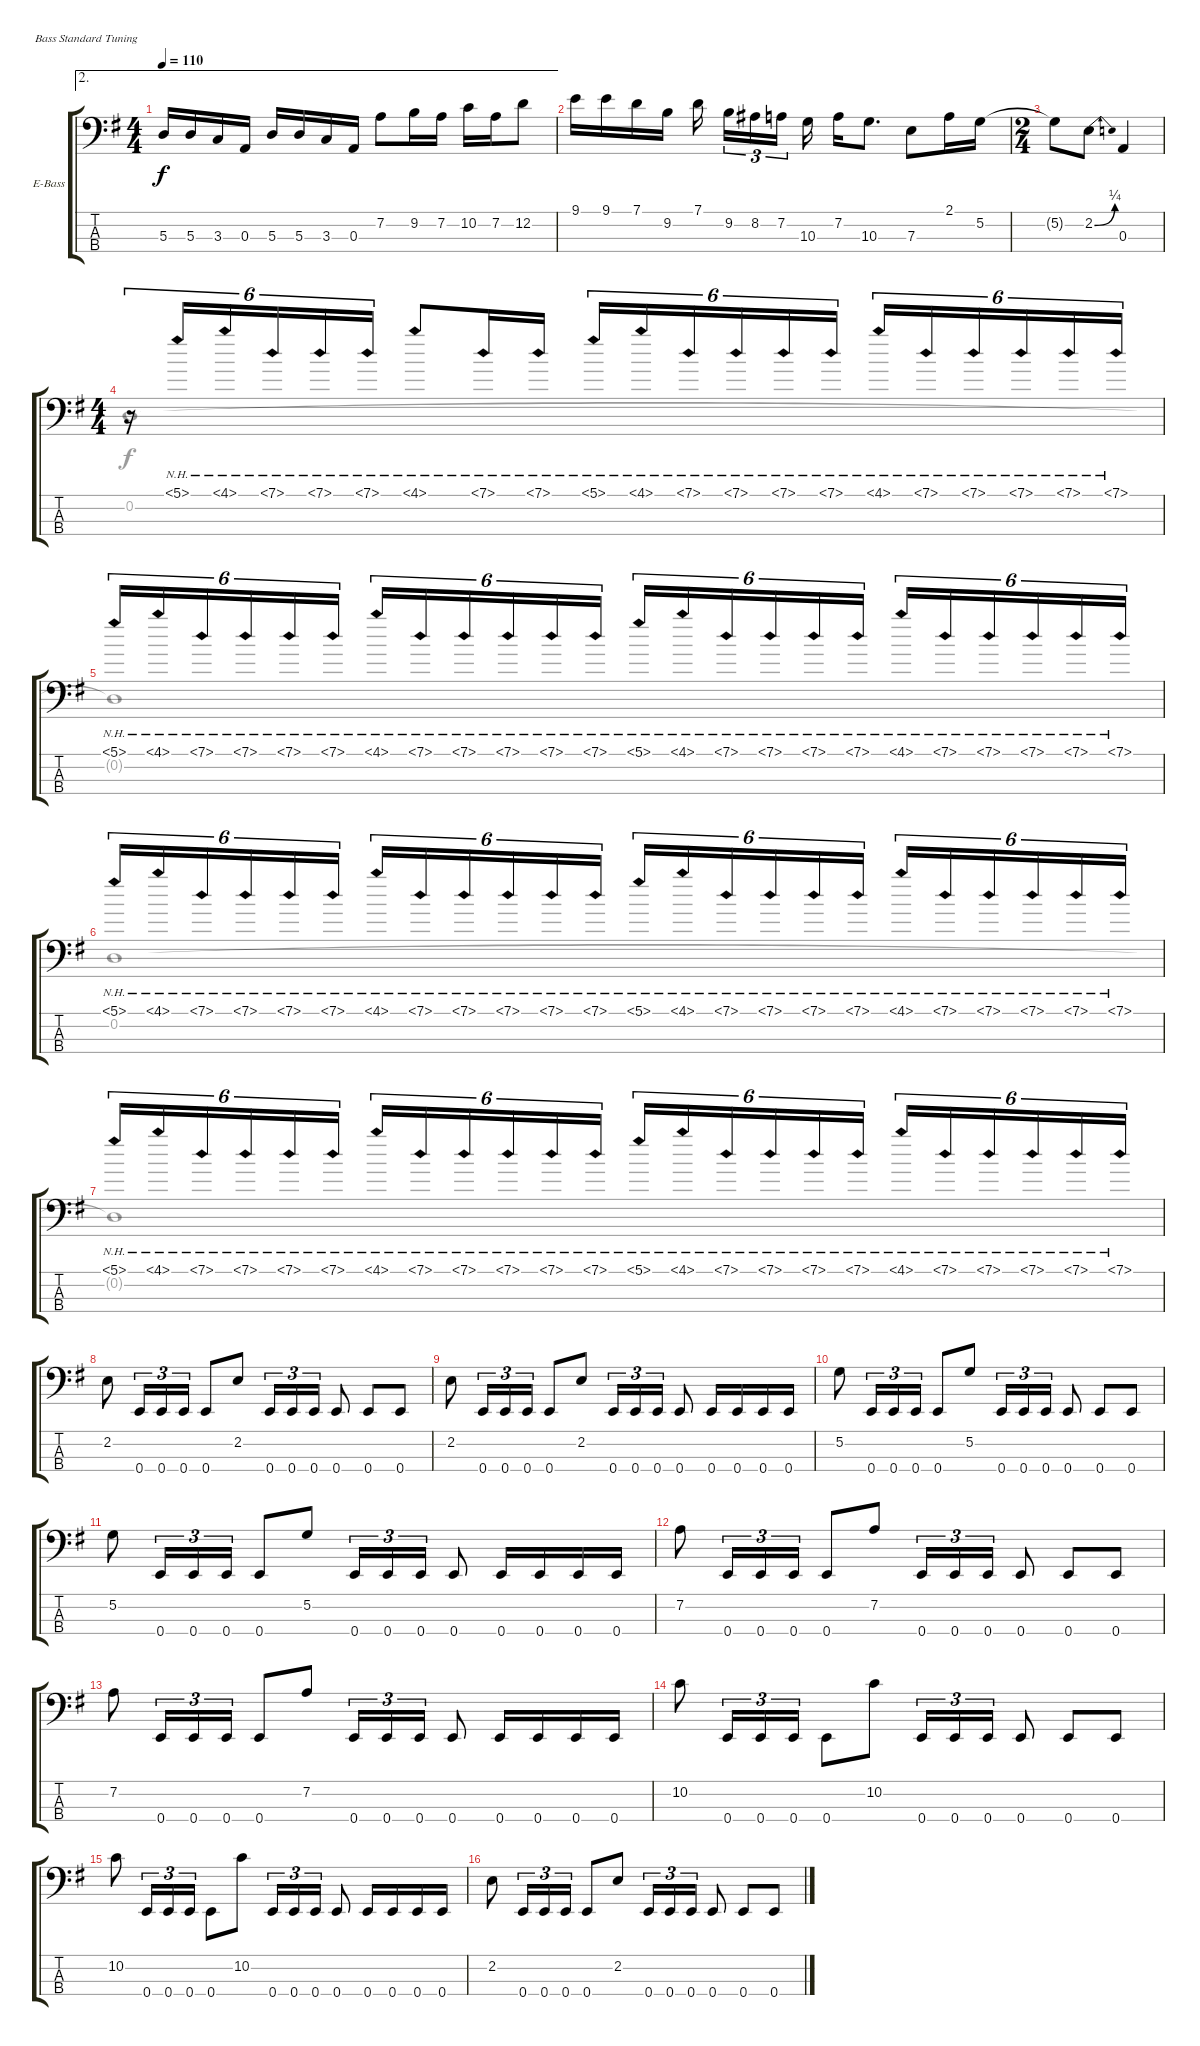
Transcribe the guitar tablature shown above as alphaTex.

\bracketExtendMode groupsimilarinstruments
\firstSystemTrackNameOrientation horizontal
\otherSystemsTrackNameOrientation horizontal
\track ("John Alderete (Bass)" "E-Bass") {instrument electricbassfinger}
\staff {score tabs}
\tuning (G2 D2 A1 E1)
\voice
\ae 2
\ts (4 4)
\tempo 110
\clef f4
\ks g
5.3.16{dy f} 5.3.16 3.3.16 0.3.16 5.3.16 5.3.16 3.3.16 0.3.16 7.2.8 9.2.16 7.2.16 10.2.16 7.2.16 12.2.8 |
9.1.16 9.1.16 7.1.16 9.2.16 7.1.16 9.2.16{tu (3 2)} 8.2.16{tu (3 2)} 7.2.16{tu (3 2)} 10.3.16 7.2.16 10.3.8{d} 7.3.8 2.1.16 5.2.16 |
\ts (2 4)
\beaming (8 2 2)
5.2{t}.8 2.2{be (bend 0 0 60 1)}.8 0.3.4 |
\ts (4 4)
\beaming (8 2 2 2 2)
r.16{tu (6 4)} 5.1{nh}.16{tu (6 4)} 4.1{nh}.16{tu (6 4)} 7.1{nh}.16{tu (6 4)} 7.1{nh}.16{tu (6 4)} 7.1{nh}.16{tu (6 4)} 4.1{nh}.8 7.1{nh}.16 7.1{nh}.16 5.1{nh}.16{tu (6 4)} 4.1{nh}.16{tu (6 4)} 7.1{nh}.16{tu (6 4)} 7.1{nh}.16{tu (6 4)} 7.1{nh}.16{tu (6 4)} 7.1{nh}.16{tu (6 4)} 4.1{nh}.16{tu (6 4)} 7.1{nh}.16{tu (6 4)} 7.1{nh}.16{tu (6 4)} 7.1{nh}.16{tu (6 4)} 7.1{nh}.16{tu (6 4)} 7.1{nh}.16{tu (6 4)} |
5.1{nh}.16{tu (6 4)} 4.1{nh}.16{tu (6 4)} 7.1{nh}.16{tu (6 4)} 7.1{nh}.16{tu (6 4)} 7.1{nh}.16{tu (6 4)} 7.1{nh}.16{tu (6 4)} 4.1{nh}.16{tu (6 4)} 7.1{nh}.16{tu (6 4)} 7.1{nh}.16{tu (6 4)} 7.1{nh}.16{tu (6 4)} 7.1{nh}.16{tu (6 4)} 7.1{nh}.16{tu (6 4)} 5.1{nh}.16{tu (6 4)} 4.1{nh}.16{tu (6 4)} 7.1{nh}.16{tu (6 4)} 7.1{nh}.16{tu (6 4)} 7.1{nh}.16{tu (6 4)} 7.1{nh}.16{tu (6 4)} 4.1{nh}.16{tu (6 4)} 7.1{nh}.16{tu (6 4)} 7.1{nh}.16{tu (6 4)} 7.1{nh}.16{tu (6 4)} 7.1{nh}.16{tu (6 4)} 7.1{nh}.16{tu (6 4)} |
5.1{nh}.16{tu (6 4)} 4.1{nh}.16{tu (6 4)} 7.1{nh}.16{tu (6 4)} 7.1{nh}.16{tu (6 4)} 7.1{nh}.16{tu (6 4)} 7.1{nh}.16{tu (6 4)} 4.1{nh}.16{tu (6 4)} 7.1{nh}.16{tu (6 4)} 7.1{nh}.16{tu (6 4)} 7.1{nh}.16{tu (6 4)} 7.1{nh}.16{tu (6 4)} 7.1{nh}.16{tu (6 4)} 5.1{nh}.16{tu (6 4)} 4.1{nh}.16{tu (6 4)} 7.1{nh}.16{tu (6 4)} 7.1{nh}.16{tu (6 4)} 7.1{nh}.16{tu (6 4)} 7.1{nh}.16{tu (6 4)} 4.1{nh}.16{tu (6 4)} 7.1{nh}.16{tu (6 4)} 7.1{nh}.16{tu (6 4)} 7.1{nh}.16{tu (6 4)} 7.1{nh}.16{tu (6 4)} 7.1{nh}.16{tu (6 4)} |
5.1{nh}.16{tu (6 4)} 4.1{nh}.16{tu (6 4)} 7.1{nh}.16{tu (6 4)} 7.1{nh}.16{tu (6 4)} 7.1{nh}.16{tu (6 4)} 7.1{nh}.16{tu (6 4)} 4.1{nh}.16{tu (6 4)} 7.1{nh}.16{tu (6 4)} 7.1{nh}.16{tu (6 4)} 7.1{nh}.16{tu (6 4)} 7.1{nh}.16{tu (6 4)} 7.1{nh}.16{tu (6 4)} 5.1{nh}.16{tu (6 4)} 4.1{nh}.16{tu (6 4)} 7.1{nh}.16{tu (6 4)} 7.1{nh}.16{tu (6 4)} 7.1{nh}.16{tu (6 4)} 7.1{nh}.16{tu (6 4)} 4.1{nh}.16{tu (6 4)} 7.1{nh}.16{tu (6 4)} 7.1{nh}.16{tu (6 4)} 7.1{nh}.16{tu (6 4)} 7.1{nh}.16{tu (6 4)} 7.1{nh}.16{tu (6 4)} |
2.2.8 0.4.16{tu (3 2)} 0.4.16{tu (3 2)} 0.4.16{tu (3 2)} 0.4.8 2.2.8 0.4.16{tu (3 2)} 0.4.16{tu (3 2)} 0.4.16{tu (3 2)} 0.4.8 0.4.8 0.4.8 |
2.2.8 0.4.16{tu (3 2)} 0.4.16{tu (3 2)} 0.4.16{tu (3 2)} 0.4.8 2.2.8 0.4.16{tu (3 2)} 0.4.16{tu (3 2)} 0.4.16{tu (3 2)} 0.4.8 0.4.16 0.4.16 0.4.16 0.4.16 |
5.2.8 0.4.16{tu (3 2)} 0.4.16{tu (3 2)} 0.4.16{tu (3 2)} 0.4.8 5.2.8 0.4.16{tu (3 2)} 0.4.16{tu (3 2)} 0.4.16{tu (3 2)} 0.4.8 0.4.8 0.4.8 |
5.2.8 0.4.16{tu (3 2)} 0.4.16{tu (3 2)} 0.4.16{tu (3 2)} 0.4.8 5.2.8 0.4.16{tu (3 2)} 0.4.16{tu (3 2)} 0.4.16{tu (3 2)} 0.4.8 0.4.16 0.4.16 0.4.16 0.4.16 |
7.2.8 0.4.16{tu (3 2)} 0.4.16{tu (3 2)} 0.4.16{tu (3 2)} 0.4.8 7.2.8 0.4.16{tu (3 2)} 0.4.16{tu (3 2)} 0.4.16{tu (3 2)} 0.4.8 0.4.8 0.4.8 |
7.2.8 0.4.16{tu (3 2)} 0.4.16{tu (3 2)} 0.4.16{tu (3 2)} 0.4.8 7.2.8 0.4.16{tu (3 2)} 0.4.16{tu (3 2)} 0.4.16{tu (3 2)} 0.4.8 0.4.16 0.4.16 0.4.16 0.4.16 |
10.2.8 0.4.16{tu (3 2)} 0.4.16{tu (3 2)} 0.4.16{tu (3 2)} 0.4.8 10.2.8 0.4.16{tu (3 2)} 0.4.16{tu (3 2)} 0.4.16{tu (3 2)} 0.4.8 0.4.8 0.4.8 |
10.2.8 0.4.16{tu (3 2)} 0.4.16{tu (3 2)} 0.4.16{tu (3 2)} 0.4.8 10.2.8 0.4.16{tu (3 2)} 0.4.16{tu (3 2)} 0.4.16{tu (3 2)} 0.4.8 0.4.16 0.4.16 0.4.16 0.4.16 |
2.2.8 0.4.16{tu (3 2)} 0.4.16{tu (3 2)} 0.4.16{tu (3 2)} 0.4.8 2.2.8 0.4.16{tu (3 2)} 0.4.16{tu (3 2)} 0.4.16{tu (3 2)} 0.4.8 0.4.8 0.4.8
\voice
\clef f4
\ottava regular
\simile none
\ks g
|
|
|
0.2.1 |
0.2{t}.1 |
0.2.1 |
0.2{t}.1 |
|
|
|
|
|
|
|
|
